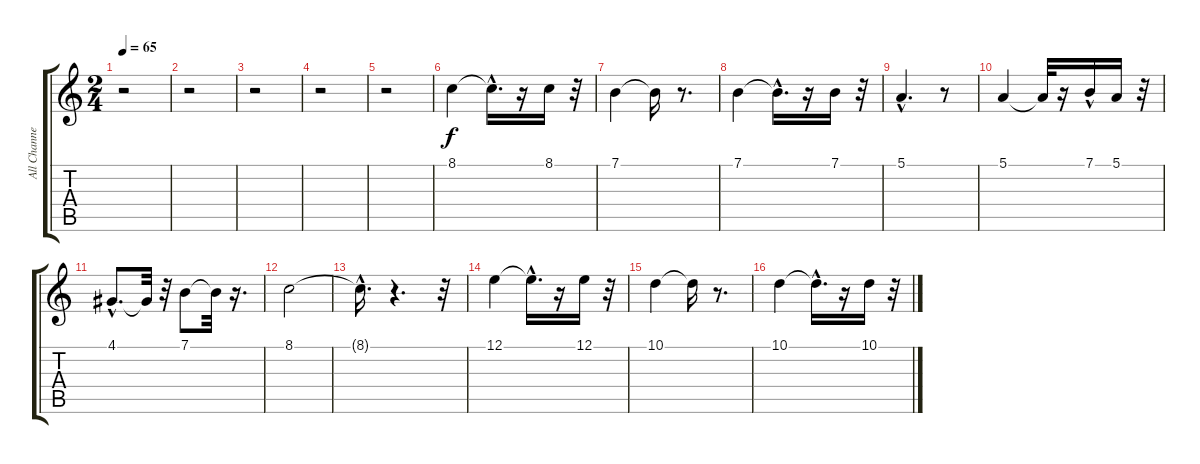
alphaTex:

\track ("All Channels*merged" "All Channe") {instrument glockenspiel}
\staff {score tabs}
\tuning (E4 B3 G3 D3 A2 E2) {hide}
\ts (2 4)
\tempo 65
\clef g2
\ks c
r.2{dy f} |
r.2 |
r.2 |
r.2 |
r.2 |
8.1.4 8.1{hac t}.16{d} r.16 8.1.16 r.32 |
7.1.4 7.1{t}.16 r.8{d} |
7.1.4 7.1{hac t}.16{d} r.16 7.1.16 r.32 |
5.1{hac}.4{d} r.8 |
5.1.4 5.1{t}.32 r.16 7.1{hac}.16 5.1.16 r.32 |
4.1{hac}.8{d} 4.1{t}.32 r.32 7.1.8 7.1{t}.32 r.16{d} |
8.1.2 |
8.1{hac t}.16{d} r.4{d} r.32 |
12.1.4 12.1{hac t}.16{d} r.16 12.1.16 r.32 |
10.1.4 10.1{t}.16 r.8{d} |
10.1.4 10.1{hac t}.16{d} r.16 10.1.16 r.32
